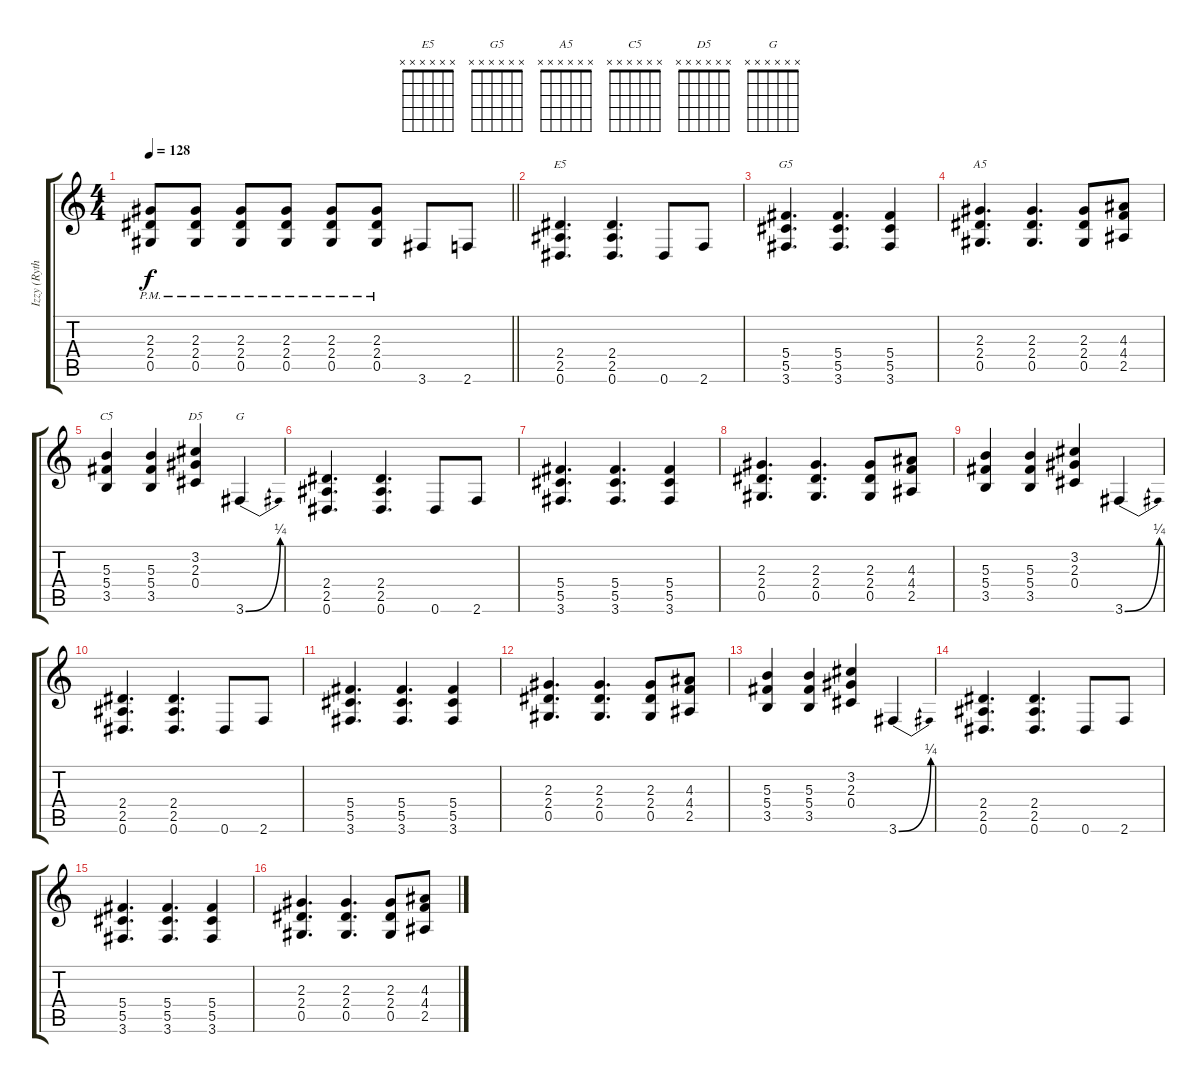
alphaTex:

\track ("Izzy (Rythm Guitar)" "Izzy (Ryth") {instrument distortionguitar}
\staff {score tabs}
\tuning (Eb4 Bb3 Gb3 Db3 Ab2 Eb2) {hide}
\chord ("E5" x x x x x x)
\chord ("G5" x x x x x x)
\chord ("A5" x x x x x x)
\chord ("C5" x x x x x x)
\chord ("D5" x x x x x x)
\chord ("G" x x x x x x)
\ts (4 4)
\tempo 128
\clef g2
\barLineRight lightlight
\ks c
(2.3{pm} 2.4{pm} 0.5).8{dy f} (2.3{pm} 2.4{pm} 0.5).8 (2.3{pm} 2.4{pm} 0.5).8 (2.3{pm} 2.4{pm} 0.5).8 (2.3{pm} 2.4{pm} 0.5).8 (2.3{pm} 2.4{pm} 0.5).8 3.6.8 2.6.8 |
(2.4 2.5 0.6).4{d ch "E5"} (2.4 2.5 0.6).4{d} 0.6.8 2.6.8 |
(5.4 5.5 3.6).4{d ch "G5"} (5.4 5.5 3.6).4{d} (5.4 5.5 3.6).4 |
(2.3 2.4 0.5).4{d ch "A5"} (2.3 2.4 0.5).4{d} (2.3 2.4 0.5).8 (4.3 4.4 2.5).8 |
(5.3 5.4 3.5).4{ch "C5"} (5.3 5.4 3.5).4 (3.2 2.3 0.4).4{ch "D5"} 3.6{be (bend 0 0 60 1)}.4{ch "G"} |
(2.4 2.5 0.6).4{d} (2.4 2.5 0.6).4{d} 0.6.8 2.6.8 |
(5.4 5.5 3.6).4{d} (5.4 5.5 3.6).4{d} (5.4 5.5 3.6).4 |
(2.3 2.4 0.5).4{d} (2.3 2.4 0.5).4{d} (2.3 2.4 0.5).8 (4.3 4.4 2.5).8 |
(5.3 5.4 3.5).4 (5.3 5.4 3.5).4 (3.2 2.3 0.4).4 3.6{be (bend 0 0 60 1)}.4 |
(2.4 2.5 0.6).4{d} (2.4 2.5 0.6).4{d} 0.6.8 2.6.8 |
(5.4 5.5 3.6).4{d} (5.4 5.5 3.6).4{d} (5.4 5.5 3.6).4 |
(2.3 2.4 0.5).4{d} (2.3 2.4 0.5).4{d} (2.3 2.4 0.5).8 (4.3 4.4 2.5).8 |
(5.3 5.4 3.5).4 (5.3 5.4 3.5).4 (3.2 2.3 0.4).4 3.6{be (bend 0 0 60 1)}.4 |
(2.4 2.5 0.6).4{d} (2.4 2.5 0.6).4{d} 0.6.8 2.6.8 |
(5.4 5.5 3.6).4{d} (5.4 5.5 3.6).4{d} (5.4 5.5 3.6).4 |
(2.3 2.4 0.5).4{d} (2.3 2.4 0.5).4{d} (2.3 2.4 0.5).8 (4.3 4.4 2.5).8
